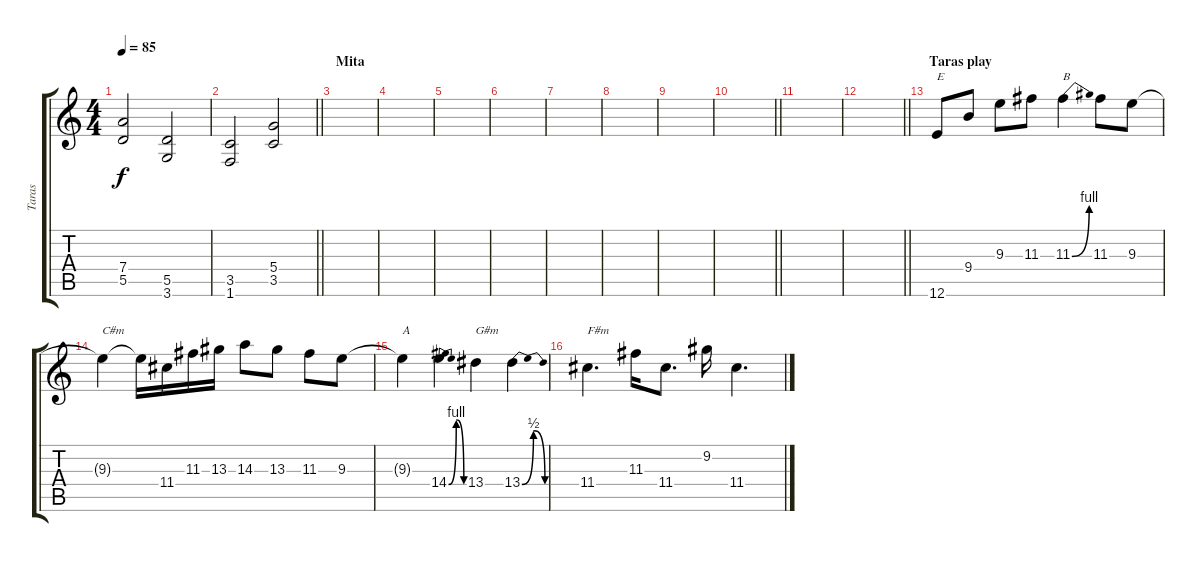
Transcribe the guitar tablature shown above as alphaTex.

\track ("Taras" "Taras") {instrument acousticguitarsteel}
\staff {score tabs}
\tuning (E4 B3 G3 D3 A2 E2) {hide}
\ts (4 4)
\tempo 85
\clef g2
\ks c
(7.4 5.5).2{dy f} (5.5 3.6).2 |
\barLineRight lightlight
(3.5 1.6).2 (5.4 3.5).2 |
\section ("" "Mita")
|
|
|
|
|
|
|
\barLineRight lightlight
|
|
\barLineRight lightlight
|
\section ("" "Taras play")
12.6.8{txt "E"} 9.4.8 9.3.8 11.3.8 11.3{be (bend 0 0 60 4)}.4{txt "B"} 11.3.8 9.3.8 |
9.3{t}.4{txt "C#m"} 9.3{t}.16 11.4.16 11.3.16 13.3.16 14.3.8 13.3.8 11.3.8 9.3.8 |
9.3{t}.4{txt "A"} 14.4{be (bendrelease 0 0 15 4 45 4 60 0)}.4 13.4.4{txt "G#m"} 13.4{be (bendrelease 0 0 15 2 45 2 60 0)}.4 |
11.4.4{d txt "F#m"} 11.3.16 11.4.8{d} 9.2.16 11.4.4{d}
